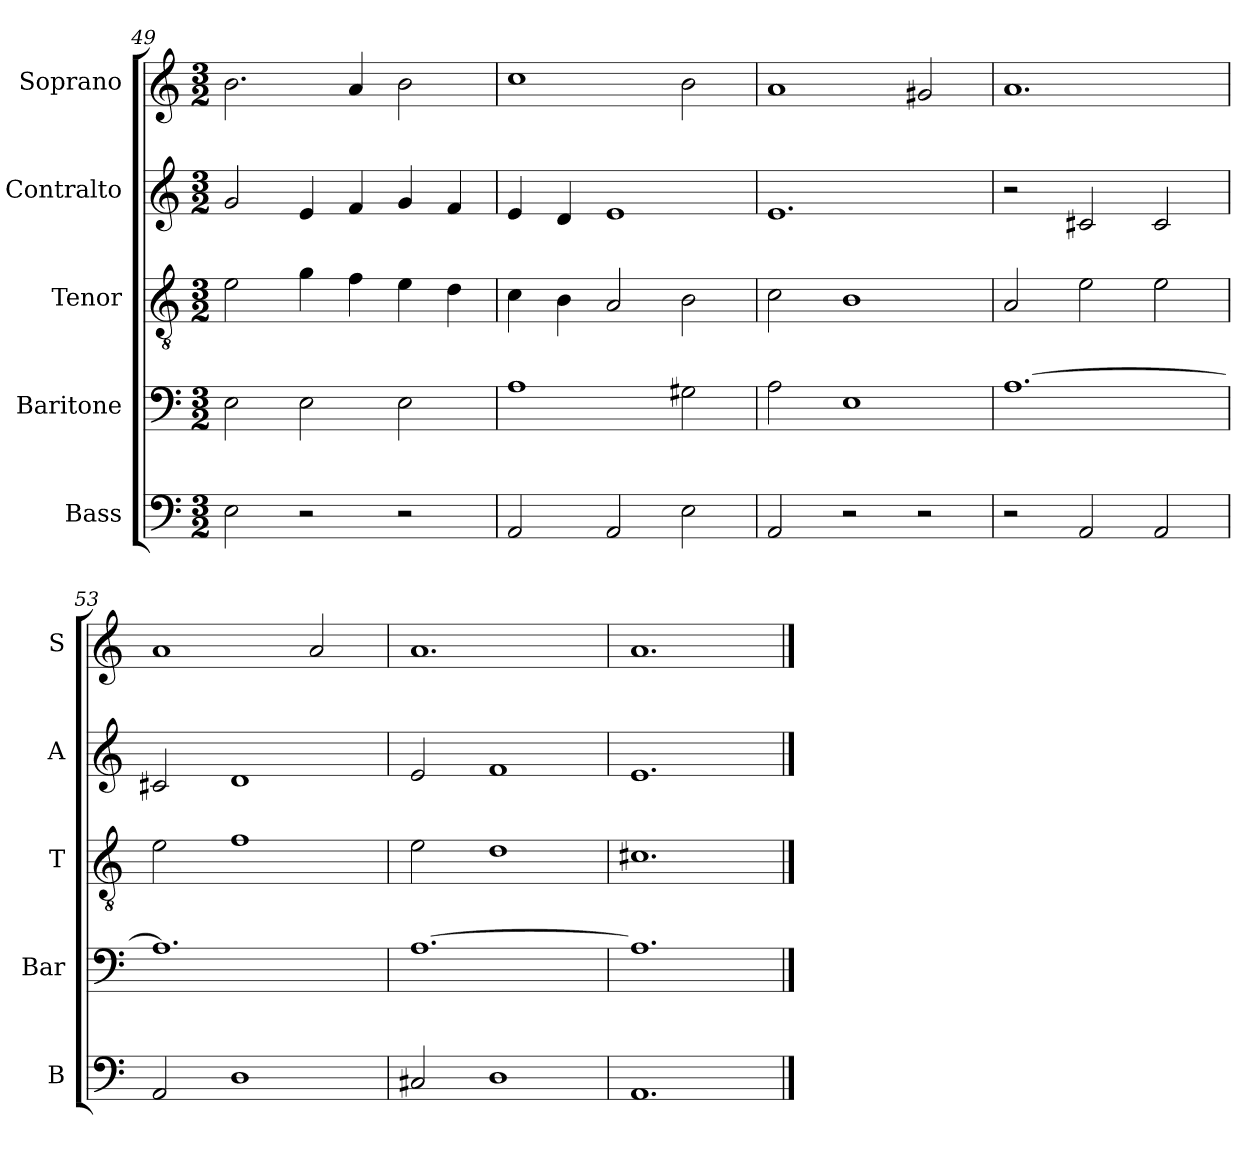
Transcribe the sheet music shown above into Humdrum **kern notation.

**kern	**kern	**kern	**kern	**kern
*part5	*part4	*part3	*part2	*part1
*staff5	*staff4	*staff3	*staff2	*staff1
*I"Bass	*I"Baritone	*I"Tenor	*I"Contralto	*I"Soprano
*I'B	*I'Bar	*I'T	*I'A	*I'S
*clefF4	*clefF4	*clefGv2	*clefG2	*clefG2
*k[]	*k[]	*k[]	*k[]	*k[]
*A:aeo	*A:aeo	*A:aeo	*A:aeo	*A:aeo
*M3/2	*M3/2	*M3/2	*M3/2	*M3/2
=49	=49	=49	=49	=49
2E	2E	2e	2g	2.b
2r	2E	4g	4e	.
.	.	4f	4f	4a
2r	2E	4e	4g	2b
.	.	4d	4f	.
=50	=50	=50	=50	=50
2AA	1A	4c	4e	1cc
.	.	4B	4d	.
2AA	.	2A	1e	.
2E	2G#X	2B	.	2b
=51	=51	=51	=51	=51
2AA	2A	2c	1.e	1a
2r	1E	1B	.	.
2r	.	.	.	2g#X
=52	=52	=52	=52	=52
2r	[1.A	2A	2r	1.a
2AA	.	2e	2c#X	.
2AA	.	2e	2c#	.
=53	=53	=53	=53	=53
2AA	1.A]	2e	2c#X	1a
1D	.	1f	1d	.
.	.	.	.	2a
=54	=54	=54	=54	=54
2C#X	[1.A	2e	2e	1.a
1D	.	1d	1f	.
=55	=55	=55	=55	=55
1.AA	1.A]	1.c#X	1.e	1.a
==	==	==	==	==
*-	*-	*-	*-	*-
